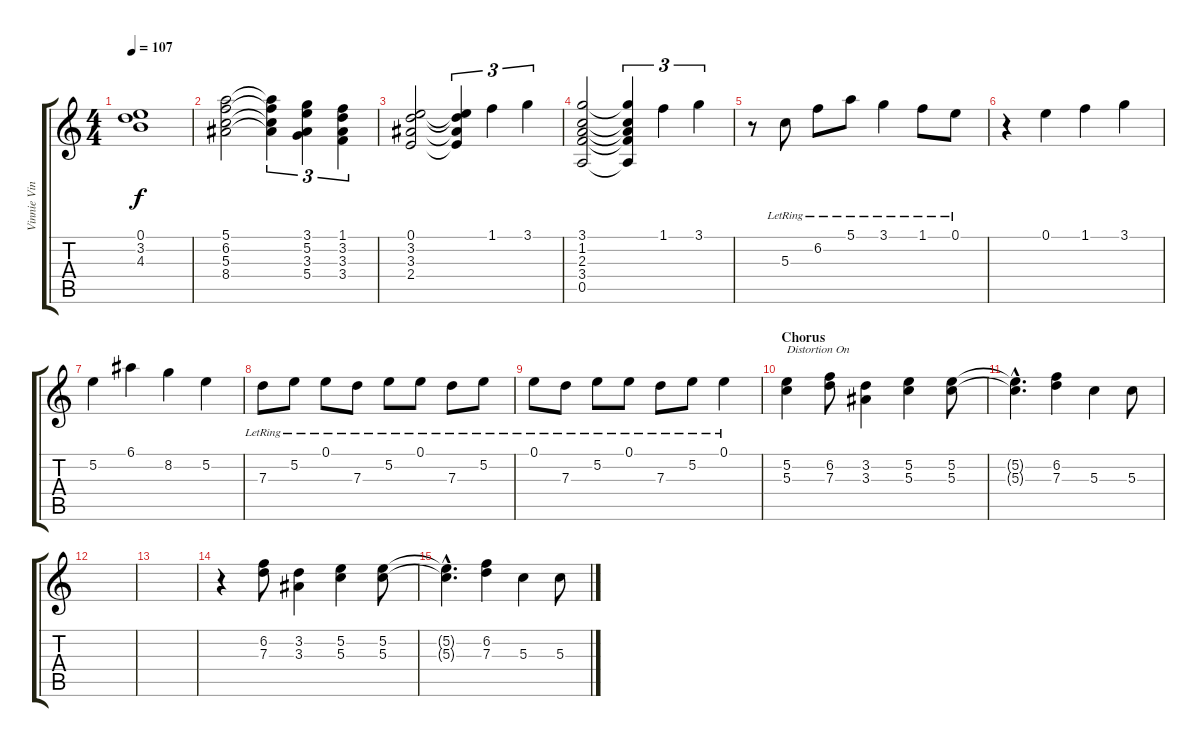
\track ("Vinnie Vincent - guitar (rhythm 2)" "Vinnie Vin") {instrument acousticguitarsteel}
\staff {score tabs}
\tuning (E4 B3 G3 D3 A2 E2) {hide}
\ts (4 4)
\tempo 107
\clef g2
\ks c
(0.1 3.2 4.3).1{dy f} |
(5.1 6.2 5.3 8.4).2{volume 13} (5.1{t} 6.2{t} 5.3{t} 8.4{t}).4{tu (3 2)} (3.1 5.2 3.3 5.4).4{tu (3 2)} (1.1 3.2 3.3 3.4).4{tu (3 2)} |
(0.1 3.2 3.3 2.4).2 (0.1{t} 3.2{t} 3.3{t} 2.4{t}).4{tu (3 2)} 1.1.4{tu (3 2)} 3.1.4{tu (3 2)} |
(3.1 1.2 2.3 3.4 0.5).2 (3.1{t} 1.2{t} 2.3{t} 3.4{t} 0.5{t}).4{tu (3 2)} 1.1.4{tu (3 2)} 3.1.4{tu (3 2)} |
r.8 5.3{lr}.8 6.2{lr}.8 5.1{lr}.8 3.1{lr}.4 1.1{lr}.8 0.1{lr}.8 |
r.4 0.1.4 1.1.4 3.1.4 |
5.2.4 6.1.4 8.2.4 5.2.4 |
7.3{lr}.8 5.2{lr}.8 0.1{lr}.8 7.3{lr}.8 5.2{lr}.8 0.1{lr}.8 7.3{lr}.8 5.2{lr}.8 |
0.1{lr}.8 7.3{lr}.8 5.2{lr}.8 0.1{lr}.8 7.3{lr}.8 5.2{lr}.8 0.1{lr}.4 |
\section ("" "Chorus")
(5.2 5.3).4{txt "Distortion On" instrument distortionguitar} (6.2 7.3).8 (3.2 3.3).4 (5.2 5.3).4 (5.2 5.3).8 |
(5.2{hac t} 5.3{hac t}).4{d} (6.2 7.3).4 5.3.4 5.3.8 |
|
|
r.4 (6.2 7.3).8 (3.2 3.3).4 (5.2 5.3).4 (5.2 5.3).8 |
(5.2{hac t} 5.3{hac t}).4{d} (6.2 7.3).4 5.3.4 5.3.8
